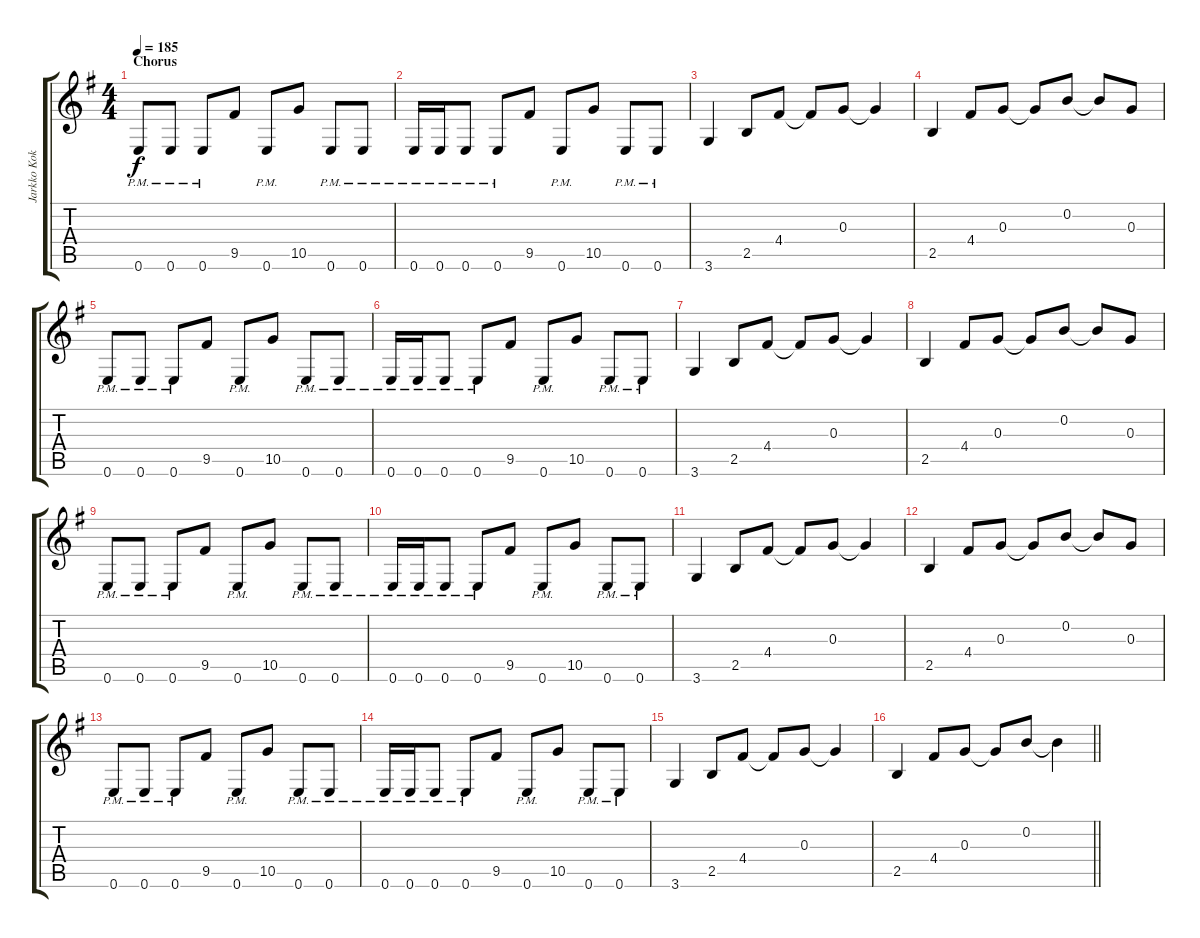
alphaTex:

\track ("Jarkko Kokko (guitar) " "Jarkko Kok") {instrument distortionguitar}
\staff {score tabs}
\tuning (E4 B3 G3 D3 A2 E2) {hide}
\ts (4 4)
\section ("" "Chorus")
\tempo 185
\clef g2
\ks eminor
0.6{pm}.8{dy f} 0.6{pm}.8 0.6{pm}.8 9.5.8 0.6{pm}.8 10.5.8 0.6{pm}.8 0.6{pm}.8 |
0.6{pm}.16 0.6{pm}.16 0.6{pm}.8 0.6{pm}.8 9.5.8 0.6{pm}.8 10.5.8 0.6{pm}.8 0.6{pm}.8 |
3.6.4 2.5.8 4.4.8 4.4{t}.8 0.3.8 0.3{t}.4 |
2.5.4 4.4.8 0.3.8 0.3{t}.8 0.2.8 0.2{t}.8 0.3.8 |
0.6{pm}.8 0.6{pm}.8 0.6{pm}.8 9.5.8 0.6{pm}.8 10.5.8 0.6{pm}.8 0.6{pm}.8 |
0.6{pm}.16 0.6{pm}.16 0.6{pm}.8 0.6{pm}.8 9.5.8 0.6{pm}.8 10.5.8 0.6{pm}.8 0.6{pm}.8 |
3.6.4 2.5.8 4.4.8 4.4{t}.8 0.3.8 0.3{t}.4 |
2.5.4 4.4.8 0.3.8 0.3{t}.8 0.2.8 0.2{t}.8 0.3.8 |
0.6{pm}.8 0.6{pm}.8 0.6{pm}.8 9.5.8 0.6{pm}.8 10.5.8 0.6{pm}.8 0.6{pm}.8 |
0.6{pm}.16 0.6{pm}.16 0.6{pm}.8 0.6{pm}.8 9.5.8 0.6{pm}.8 10.5.8 0.6{pm}.8 0.6{pm}.8 |
3.6.4 2.5.8 4.4.8 4.4{t}.8 0.3.8 0.3{t}.4 |
2.5.4 4.4.8 0.3.8 0.3{t}.8 0.2.8 0.2{t}.8 0.3.8 |
0.6{pm}.8 0.6{pm}.8 0.6{pm}.8 9.5.8 0.6{pm}.8 10.5.8 0.6{pm}.8 0.6{pm}.8 |
0.6{pm}.16 0.6{pm}.16 0.6{pm}.8 0.6{pm}.8 9.5.8 0.6{pm}.8 10.5.8 0.6{pm}.8 0.6{pm}.8 |
3.6.4 2.5.8 4.4.8 4.4{t}.8 0.3.8 0.3{t}.4 |
\barLineRight lightlight
2.5.4 4.4.8 0.3.8 0.3{t}.8 0.2.8 0.2{t}.4
